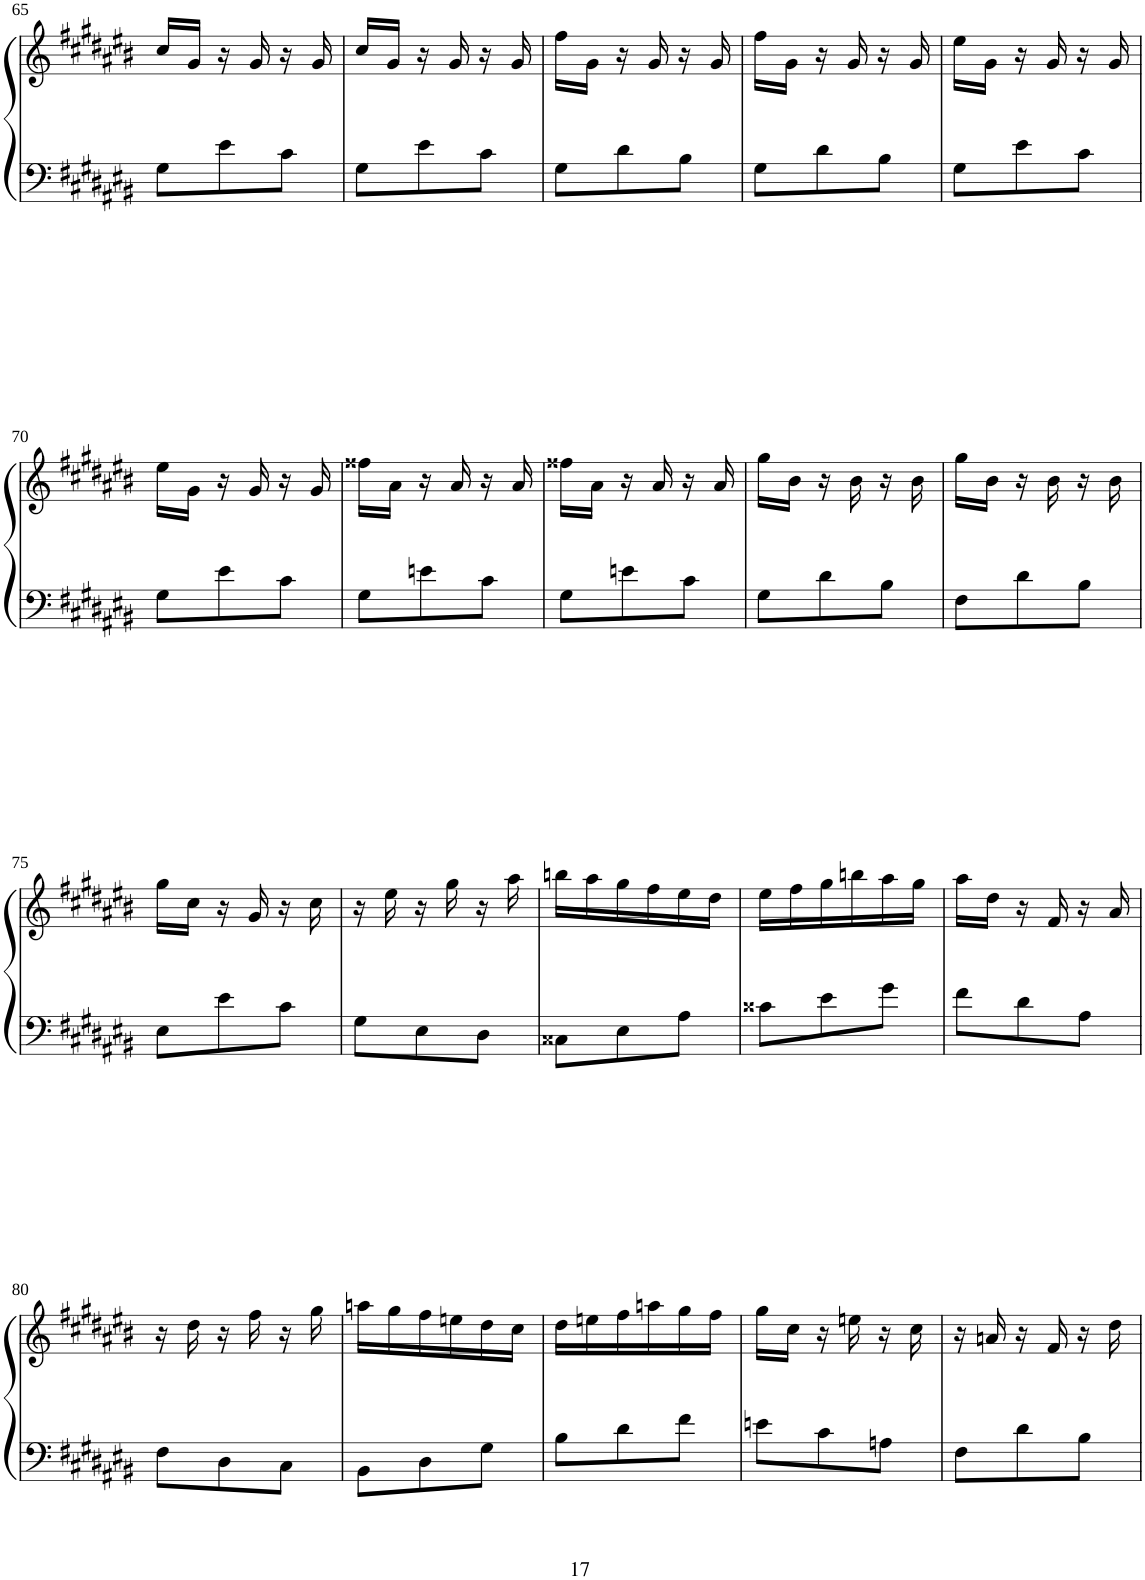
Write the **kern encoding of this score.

**kern	**kern
*part1	*part1
*staff2	*staff1
*I"Piano	*
*I'Pno	*
!!LO:PB:g=z
*clefF4	*clefG2
*k[f#c#g#d#a#e#b#]	*k[f#c#g#d#a#e#b#]
*M3/8	*M3/8
=65	=65
8G#\L	16cc#/LL
.	16g#/JJ
8e#\	16r
.	16g#/
8c#\J	16r
.	16g#/
=66	=66
8G#\L	16cc#/LL
.	16g#/JJ
8e#\	16r
.	16g#/
8c#\J	16r
.	16g#/
=67	=67
8G#\L	16ff#\LL
.	16g#\JJ
8d#\	16r
.	16g#/
8B#\J	16r
.	16g#/
=68	=68
8G#\L	16ff#\LL
.	16g#\JJ
8d#\	16r
.	16g#/
8B#\J	16r
.	16g#/
=69	=69
8G#\L	16ee#\LL
.	16g#\JJ
8e#\	16r
.	16g#/
8c#\J	16r
.	16g#/
!!LO:LB:g=z
=70	=70
8G#\L	16ee#\LL
.	16g#\JJ
8e#\	16r
.	16g#/
8c#\J	16r
.	16g#/
=71	=71
8G#\L	16ff##X\LL
.	16a#\JJ
8en\	16r
.	16a#/
8c#\J	16r
.	16a#/
=72	=72
8G#\L	16ff##X\LL
.	16a#\JJ
8en\	16r
.	16a#/
8c#\J	16r
.	16a#/
=73	=73
8G#\L	16gg#\LL
.	16b#\JJ
8d#\	16r
.	16b#\
8B#\J	16r
.	16b#\
=74	=74
8F#\L	16gg#\LL
.	16b#\JJ
8d#\	16r
.	16b#\
8B#\J	16r
.	16b#\
!!LO:LB:g=z
=75	=75
8E#\L	16gg#\LL
.	16cc#\JJ
8e#\	16r
.	16g#/
8c#\J	16r
.	16cc#\
=76	=76
8G#\L	16r
.	16ee#\
8E#\	16r
.	16gg#\
8D#\J	16r
.	16aa#\
=77	=77
8C##X\L	16bbn\LL
.	16aa#\
8E#\	16gg#\
.	16ff#\
8A#\J	16ee#\
.	16dd#\JJ
=78	=78
8c##X\L	16ee#\LL
.	16ff#\
8e#\	16gg#\
.	16bbn\
8g#\J	16aa#\
.	16gg#\JJ
=79	=79
8f#\L	16aa#\LL
.	16dd#\JJ
8d#\	16r
.	16f#/
8A#\J	16r
.	16a#/
!!LO:LB:g=z
=80	=80
8F#\L	16r
.	16dd#\
8D#\	16r
.	16ff#\
8C#\J	16r
.	16gg#\
=81	=81
8BB#\L	16aan\LL
.	16gg#\
8D#\	16ff#\
.	16een\
8G#\J	16dd#\
.	16cc#\JJ
=82	=82
8B#\L	16dd#\LL
.	16een\
8d#\	16ff#\
.	16aan\
8f#\J	16gg#\
.	16ff#\JJ
=83	=83
8en\L	16gg#\LL
.	16cc#\JJ
8c#\	16r
.	16een\
8An\J	16r
.	16cc#\
=84	=84
8F#\L	16r
.	16an/
8d#\	16r
.	16f#/
8B#\J	16r
.	16dd#\
=	=
*-	*-
